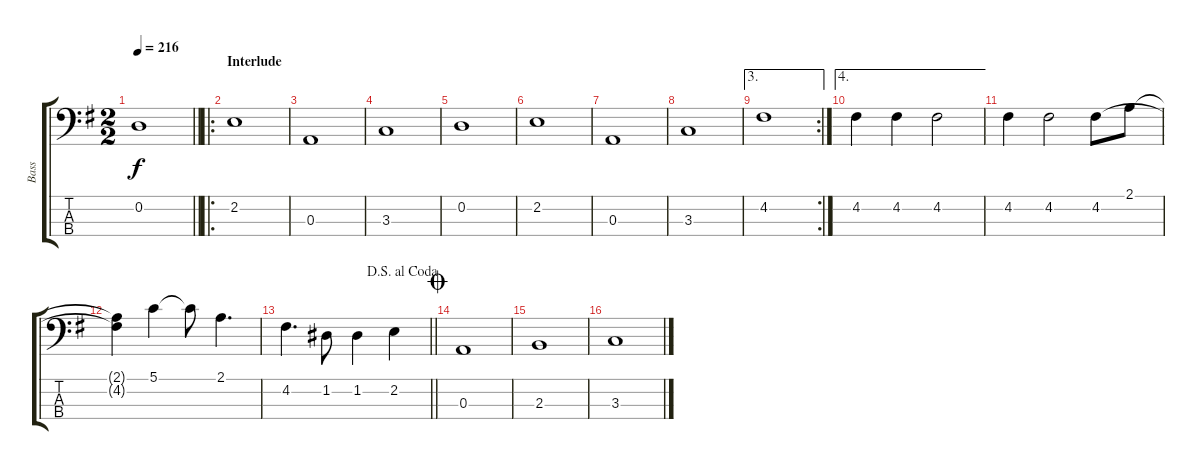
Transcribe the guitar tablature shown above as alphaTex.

\track ("Bass" "Bass") {instrument electricbassfinger}
\staff {score tabs}
\tuning (G2 D2 A1 E1) {hide}
\ts (2 2)
\tempo 216
\clef f4
\barLineRight lightlight
\ks eminor
0.2.1{dy f} |
\ro
\section ("" "Interlude")
2.2.1 |
0.3.1 |
3.3.1 |
0.2.1 |
2.2.1 |
0.3.1 |
3.3.1 |
\ae 3
\rc 2
4.2.1 |
\ae 4
4.2.4 4.2.4 4.2.2 |
4.2.4 4.2.2 4.2.8 2.1.8 |
(2.1{t} 4.2{t}).4 5.1.4 5.1{t}.8 2.1.4{d} |
\jump dalsegnoalcoda
\barLineRight lightlight
4.2.4{d} 1.2.8 1.2.4 2.2.4 |
\jump coda
0.3.1 |
2.3.1 |
3.3.1
